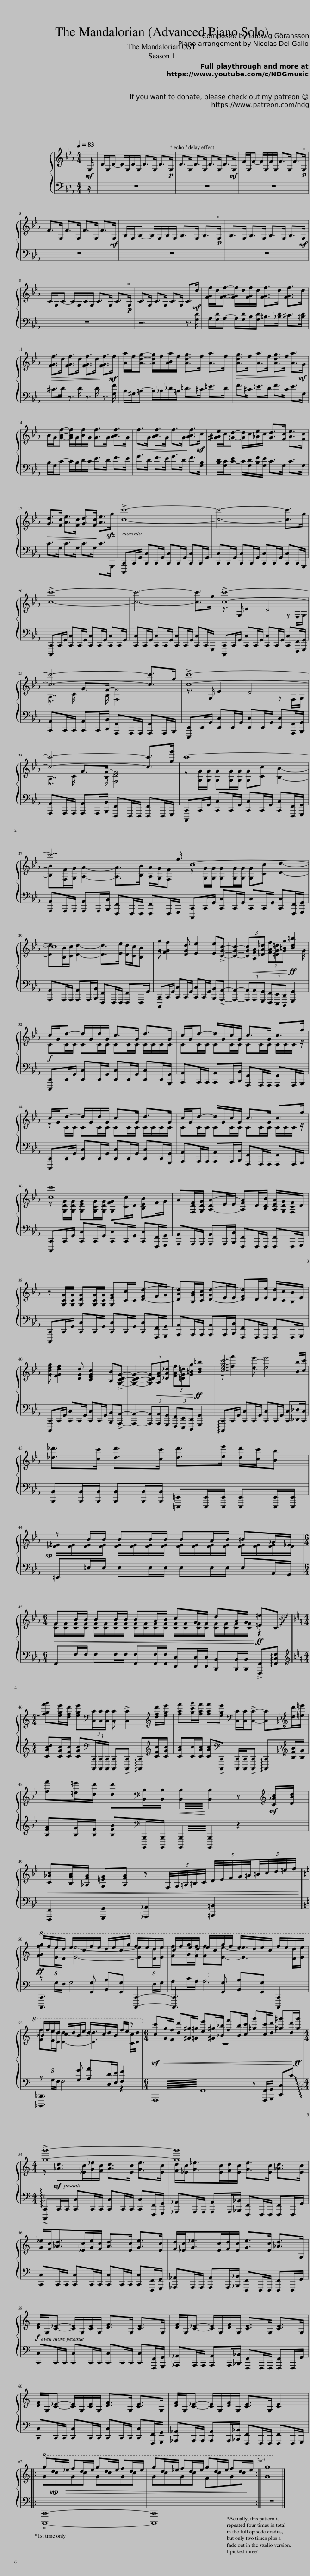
X:1
%%score { ( 1 3 4 ) | ( 2 5 ) }
L:1/8
Q:1/4=83
M:4/4
I:linebreak $
K:Eb
V:1 treble
V:3 treble
V:4 treble
V:2 bass
V:5 bass
V:1
!mf! G,/ | D/G,/D- D/G,/D/G,/ D>G, D>!p!G, | D>G, D>G, D>G, D>!mf!G, | F/G,/F- F/G,/F/G,/ F>G, F>!p!G, |$ F>G, F>G, F>G, F>!mf!G, | %5
 B,/G,/B,- B,/G,/B,/G,/ B,>G, B,>!p!G, | B,>G, B,>G, B,>G, B,>!mf!G, |$ C/G,/C- C/G,/C/G,/ C>G, C>!p!G, | C>G, C>G, C>G, C>!mf!d | [FGf]/d/[FGf]- [FGf]/d/[FGf]/d/ [FGf]>d [FGf]>d |$ %10
!>(! [FGf]>d [FGf]>d [FGf]>d!>)! [FGf]>!mf!f | [Aa]/f/[Adg]- [Adg]/f/[ABa]/f/ [Adg]>f [Aa]>f |!>(! [Adg]>f [Aa]>f [Adg]>f!>)! [Aa]>!mf!G |$ B/G/[GBf]- [GBf]/G/[Bf]/G/ [Gf]>G [ABf]>G |!>(! f>G [ABf]>G f>G!>)! [ABf]>!mf!c | %15
 [^G=Ae]/c/[=Gd]- [Gd]/c/[_Ae]/c/ [Gd]>[Fc] [Ae]>[Fc] |$!>(! [Gd]>[Fc] [Ae]>[Fc] [Gd]>[Fc]!>)! [Ae]>!sfz!g | !>![cc']8- | [cc']6- [cc']>g |$ !>![cc']8- | %20
 [cc']6- [cc']>g | !>![cc']8- |$ [cc']6- [cc']>g | !>![cc']8- |$ [cc']6- [cc']>[gg'] | %25
 c'8- |$ c'15/2 g/ | c8- |$ c8 | [Gg] [FGf]2 [DGd] [Ee]2 [Ee]!>![CGc]- | %30
 [CGc]2- (3[CGc]!<(![A,FA][_DA_d] (3[FAf][=DG=d][G=Bg]!<)!!ff! [Bd=b]2 |$!f! c/G/d- d/G/d/G/ c>G d>G | c/G/d- d/G/c/G/ c>G c>g |$ c/G/d- d/G/d/G/ c>G d>G | c/G/d- d/G/c/G/ c>G c>g |$ %35
 [cc']8 | A[F,DF]/[G,DG]/ [A,-DA-]E/E/ [A,FA]D/[B,DB]/ [A,EA]/[G,DG]/[F,CF]/D/ |$ z [G,CG]/[G,CG]/ [G,DG][G,CG]/[G,CG]/ [G,EG][Cc]/C/ [D-Fd-]F/G/ | [DAd][B,GB]/[CGc]/ [D-Gd-]E/E/ [DFd]D/[Ee]/ [Dd]/[Cc]/[B,B]/E/ |$ [Gceg] [FGdf]2 [DGd] [CEGc]2 [B,B]!>![G,CDG]- | %40
 [G,CDG]2- (3[G,CDG]!<(![A,FA][_DA_d] (3[FAf][=DG=d][G=Bg]!<)!!ff! [Bd=b]2 | [cegc']7 [Bb]/[cc']/ |$ [_d_d']>[cc'] [dd']>[cc'] [dd']>[ee'] [dd']/[cc']/[Bb] |$ z B/B/ BB/B/ BA/B/ =B_G/_E/ |$[M:6/4]!<(! FB/B/ BB/B/ BA/B/ cG/F/ dA/G/!<)!!ff! [=E=e]!~(!C ||$ %45
[K:C][M:4/4] !~)![fgf'g'][ege']/[dfd']/ [ege'][K:bass](3[C,C]/[C,C]/[C,C]/ [C,C] !>![C,C]2[K:treble] [dfd']/[ege']/ | [faf'][gc'g']/[faf']/ [faf'][ege'][K:bass] [C,C]/[C,C]/!>![C,C]- [C,C][K:treble][dd']/[=e=e']/ |$ [ff'][=e=e']/[dd']/ [dd'][K:bass][_B,,_B,]/[B,,B,]/!<(! !///-![B,,B,]!<)! [B,,B,] z[K:treble]!mf! [C_Ac]/[D_Bd]/ |$!<(! [C_Ac][_B,G_B]/[_A,FA]/ [G,=EG][A,FA] z (5:4:5F,/4G,/4=A,/4=B,/4C/4 (5:4:5D/4E/4F/4G/4=A/4(5:4:5=B/4c/4d/4=e/4f/4!<)! ||$[K:C]!ff!!8va(! [fgf'g'][ee']/[dd']/ [ee']4- [ee'][dd']/[ee']/ | %50
 [ff'][gg']/[ff']/ [ff'][ee']- [ee']3 [dd']/[ee']/ |$ [ff'][ee']/[dd']/ [dd']2- [dd']3 [cc']/[dd']/!8va)! |[M:6/4]!mf! [cc']!<(![Gg]/[Ff]/ [dd'][^G^g]/[=G=g]/ [ee'][^G^g]/[_B_b]/ [ff'][Bb]/[cc']/ [=gg'][cc']/[dd']/ [^g^g'][dd']/!<)!!ff![gg']/ |$[M:4/4] !>![gg']8- | [gg']8 |$ %55
 [G_e]/[Fc]<[_Ad][_Ec]/[Ge]/[Fc]/ [Ad]>[Ec] [Ge]>[Ec] | [Fd]/[_Ec]<[G_e][Ec]/[Fd]/[Ec]/ [Ge]>[Ec] [_Ad]>G, |$!f! [DF]/G,/[C_E]- [CE]/G,/[CE]/G,/ [DF]>G, [CE]>G, | [DF]/G,/[C_E]- [CE]/G,/[DF]/G,/ [CE]>G, [CE]>G, |$ [DF]/G,/[C_E]- [CE]/G,/[CE]/G,/ [DF]>G, [CE]>G, | %60
 [DF]/G,/[C_E]- [CE]/G,/[DF]/G,/ [CE]>G, [CE]2 |:$!8va(! g'!mp!d'/!>(!_e'/ f'd'/e'/ g'd'/e'/ f'd'/e'/ | g'd'/_e'/ f'd'/e'/ g'd'/e'/ f'd'/!>)!e'/ :| [gg']8!8va)! |] %64
V:2
 z/ | z8 | z8 | z8 |$ z8 | %5
 z8 | z8 |$ z8 | z6 z3/2 [G,D]/ | A,/[G,D]/A,- A,/[G,D]/B,/[G,D]/ =B,>[_B,D] ^C>[=B,D] |$ %10
 ^C>D z3/2 D/ z3/2 D/ z3/2 [G,F]/ | B,/^G,/=B,- B,/_B,/_D/=B,/ =D>^C =E>D | F>^C =E>D F>C E>G, |$ B,/G,/C- C/B,/D/C/ E>D F>E | G>D F>E G>D F>[G,B,] | %15
 [B,D]/[G,C]/[C-E] C/[G,D]/[B,F]/[G,E]/ C>G, C>G, |$ C>G, C>G, C>G, C>G,,, | [C,,,C,,]C,,/G,,/ [C,,C,]C,,/G,,/ [C,,C,]C,,/G,,/ [C,,C,]C,,/G,,/ | [C,,C,]C,,/G,,/ [C,,C,]C,,/G,,/ [C,,C,]C,,/G,,/ [C,,C,]C,,/G,,,/ |$ [C,,,C,,]C,,/G,,/ [C,,C,]C,,/G,,/ [C,,C,]C,,/G,,/ [C,,C,]C,,/G,,/ | %20
 [C,,C,]C,,/G,,/ [C,,C,]C,,/G,,/ [C,,C,]C,,/G,,/ [C,,C,]C,,/G,,,/ | [C,,,C,,]C,,/G,,/ [C,,C,]C,,/G,,/ [C,,C,]C,,/G,,/ [C,,C,][F,,,F,,]/[G,,,G,,]/ |$ [A,,,A,,]A,,,/A,,,/ [A,,,A,,]A,,,/[B,,,B,,]/ [F,,,F,,]F,,,/F,,,/ [F,,,F,,]F,,,/G,,,/ | [C,,,C,,]C,,/G,,/ [C,,C,]C,,/G,,/ [C,,C,]C,,/G,,/ [C,,C,][F,,,F,,]/[G,,,G,,]/ |$ [A,,,A,,]A,,,/A,,,/ [A,,,A,,]A,,,/[B,,,B,,]/ [F,,,F,,]F,,,/F,,,/ [F,,,F,,]F,,,/G,,,/ | %25
 [C,,,C,,]C,,/G,,/ [C,,C,]C,,/G,,/ [C,,C,]C,,/G,,/ [C,,C,][F,,,F,,]/[G,,,G,,]/ |$ [A,,,A,,]A,,,/A,,,/ [A,,,A,,]A,,,/[B,,,B,,]/ [F,,,F,,]F,,,/F,,,/ [F,,,F,,]F,,,/G,,,/ | [C,,,C,,]C,,/G,,/ [C,,C,]C,,/G,,/ [C,,C,]C,,/G,,/ [C,,C,][F,,,F,,]/[G,,,G,,]/ |$ [A,,,A,,]A,,,/A,,,/ [A,,,A,,]A,,,/[B,,,B,,]/ [F,,,F,,]F,,,/F,,,/ [F,,,F,,]F,,,/G,,/ | [C,,,C,,]C,,/G,,/ [C,,C,]C,,/G,,/ [C,,C,]C,,/G,,/ [B,,,B,,]!>![A,,,A,,]- | %30
 [A,,,A,,]2- (3[A,,,A,,][A,,,A,,][G,,,G,,] (3[F,,,F,,][E,,,E,,][D,,,D,,] [G,,,G,,]2 |$ [C,,,C,,]C,,/G,,/ [C,,C,]C,,/G,,/ [C,,C,]C,,/G,,/ [C,,C,]C,,/[G,,,G,,]/ | [A,,,A,,]A,,,/A,,,/ [A,,,A,,]A,,,/[B,,,B,,]/ [F,,,F,,]F,,,/F,,,/ [F,,,F,,]F,,,/G,,,/ |$ [C,,,C,,]C,,/G,,/ [C,,C,]C,,/G,,/ [C,,C,]C,,/G,,/ [C,,C,]C,,/[G,,,G,,]/ | [A,,,A,,]A,,,/A,,,/ [A,,,A,,]A,,,/[B,,,B,,]/ [F,,,F,,]F,,,/F,,,/ [F,,,F,,]F,,,/G,,,/ |$ %35
 [C,,,C,,]C,,/G,,/ [C,,C,]C,,/G,,/ [C,,C,]C,,/G,,/ [C,,C,][F,,,F,,]/[G,,,G,,]/ | [A,,,A,,]A,,,/A,,,/ [A,,,A,,]A,,,/[B,,,B,,]/ [F,,,F,,]F,,,/F,,,/ [F,,,F,,]F,,,/G,,,/ |$ [C,,,C,,]C,,/G,,/ [C,,C,]C,,/G,,/ [C,,C,]C,,/G,,/ [C,,C,][F,,,F,,]/[G,,,G,,]/ | [A,,,A,,]A,,,/A,,,/ [A,,,A,,]A,,,/[B,,,B,,]/ [F,,,F,,]F,,,/F,,,/ [F,,,F,,]F,,,/G,,,/ |$ [C,,,C,,]C,,/G,,/ [C,,C,]C,,/G,,/ [C,,C,]C,,/G,,/ [B,,,B,,]!>![A,,,A,,]- | %40
 [A,,,A,,]2- (3[A,,,A,,][A,,,A,,][G,,,G,,] (3[F,,,F,,][E,,,E,,][D,,,D,,] [G,,,G,,]2 | !arpeggio![C,,,C,,]C,,/G,,/ [C,,C,]C,,/G,,/ [C,,C,]C,,/G,,/ [C,,C,][_D,,_D,]/[C,,C,]/ |$ [B,,,B,,][B,,,B,,]/[B,,,B,,]/ [B,,,B,,][B,,,B,,]/[B,,,B,,]/ [=E,,,=E,,][E,,,E,,]/[E,,,E,,]/ [E,,,E,,][E,,,E,,]/[E,,,E,,]/ |$ =E,,=E,/E,/ E,E,/E,/ E,E,/E,/ E,A,,/G,,/ |$[M:6/4] F,,F,/F,/ F,F,/F,/ [F,,F,][F,,F,]/[F,,F,]/ [D,,D,][D,,D,]/[D,,D,]/ [B,,,B,,][B,,,B,,]/[B,,,B,,]/ !>![F,,,F,,]!arpeggio![F,,C,F,] ||$ %45
[K:C][M:4/4][K:treble] [CAcd][CGc]/[CFc]/ [CGc][K:bass](3[C,,,C,,]/[C,,,C,,]/[C,,,C,,]/ [C,,,C,,]!>![C,,,C,,] !arpeggio![C,,,C,,][K:treble][CFc]/[CGc]/ | [CAc][Cc]/[CAc]/ [CAc][K:bass]!>![C,,,C,,] [C,,,C,,]/[C,,,C,,]/!>![C,,,C,,] !arpeggio![C,,,C,,][K:treble][_B,F_B]/[B,G]/ |$ [_B,FA][B,G]/[B,F]/ [B,F_B][K:bass][_B,,,,_B,,,]/[B,,,,B,,,]/ !///-![B,,,,B,,,] [B,,,,B,,,] z2 |$ [F,,,F,,]2 [G,,,G,,]2 [_A,,,_A,,]2 [=B,,,=B,,]2 ||$[K:C] [C,,,C,,]3!8va(! [G,,G,]!8va)! [B,,B,][G,,G,] [C,,,C,,]2-!8va(! | %50
 [C,,C,]3!8va)! [G,,G,] [B,,B,][G,,G,] [C,,,C,,]2 |$ [_B,,,,_B,,,]3!8va(! [G,G]!8va)! [A,A][D,D]/[E,E]/ [F,F]2 |[M:6/4] !////-!F,,,4 F,,4 z [F,,,F,,]/[G,,,G,,]/ [C,,C,]!~(!C |$[M:4/4] !>!!~)![C,,,C,,]C,,/C,,/ [C,,C,]C,,/C,,/ [C,,C,]C,,/C,,/ [C,,C,][F,,,F,,]/[G,,,G,,]/ | [_A,,,_A,,]A,,,/A,,,/ [A,,,A,,]A,,,/[_B,,,_B,,]/ [F,,,F,,]F,,,/F,,,/ [F,,,F,,]F,,,/G,,/ |$ %55
 [C,,C,]C,,/C,,/ [C,,C,]C,,/C,,/ [C,,C,]C,,/C,,/ [C,,C,][F,,,F,,]/[G,,,G,,]/ | [_A,,,_A,,]A,,,/A,,,/ [A,,,A,,]A,,,/[_B,,,_B,,]/ [F,,,F,,]F,,,/F,,,/ [F,,,F,,]F,,,/G,,/ |$ [C,,C,]C,,/C,,/ [C,,C,]C,,/C,,/ [C,,C,]C,,/C,,/ [C,,C,][F,,,F,,]/[G,,,G,,]/ | [_A,,,_A,,]A,,,/A,,,/ [A,,,A,,]A,,,/[_B,,,_B,,]/ [F,,,F,,]F,,,/F,,,/ [F,,,F,,]F,,,/G,,/ |$ [C,,C,]C,,/C,,/ [C,,C,]C,,/C,,/ [C,,C,]C,,/C,,/ [C,,C,][F,,,F,,]/[G,,,G,,]/ | %60
 [_A,,,_A,,]A,,,/A,,,/ [A,,,A,,]A,,,/[_B,,,_B,,]/ [F,,,F,,]F,,,/F,,,/ [F,,,F,,]F,,,/G,,,/ |:$ [C,,,C,,]8- | [C,,,C,,]8 :| z8 |] %64
V:3
 x/ | x8 | x8 | x8 |$ x8 | %5
 x8 | x8 |$ x8 | x8 | x8 |$ %10
 x8 | x8 | x8 |$ x8 | x8 | %15
 x8 |$ x8 | x8 | x8 |$ x8 | %20
 x8 | z3/2 G,/ E2 D4 |$ z3/2 C/ G>F- F4 | z3/2 G,/ E2 D4 |$ z3/2 C/ G>F- [DF]4 | %25
 z [G,G]/[G,G]/ [G,G][G,G]/[G,G]/ [G,G][Cc] [B,B]2- |$ [B,B][F,F]/[G,G]/ [A,A]2- [A,A]>[B,B] [A,A]/[G,G]/[F,F] | z [G,G]/[G,G]/ [G,G][G,G]/[G,G]/ [G,G][Cc] [Dd]2- |$ [Dd][B,B]/[Cc]/ [Dd]2- [Dd]>[Ee] [Dd]/[Cc]/[B,B] | x8 | %30
 x15/2 G/ |$ CC/C/ CC/C/ CC/C/ C/C/C/C/ | CC/C/ CC/C/ CC/C/ C/C/C/ z/ |$ z C/C/ CC/C/ CC/C/ C/C/C/C/ | CC/C/ CC/C/ CC/C/ C/C/C/ z/ |$ %35
 z [G,DG]/[G,DG]/ [G,EG][G,CG]/[G,DG]/ [G,FG][Cc]/D/ [B,EB]F/G/ | x8 |$ x8 | x8 |$ x8 | %40
 x8 | z [ff']2 [ee']- [ee']4 |$ x8 |$ [_D=E]/[DE]/[DE]/[DE]/ [DE]/[DE]/[DE]/[DE]/ [DE]/[DE]/[DE]/[DE]/ [DE]/[DE]/[DE]/D/ |$[M:6/4] [CF]/[CF]/[CF]/[CF]/ [CF]/[CF]/[CF]/[CF]/ [CF]/[CF]/[CF]/[CF]/ [CF]/[CF]/[CF]/[CF]/ [CF]/[CF]/[CF]/[CF]/ z2 ||$ %45
[K:C][M:4/4] x3[K:bass] x4[K:treble] x | x4[K:bass] x3[K:treble] x |$ x3[K:bass] x4[K:treble] x |$ x8 ||$[K:C]!8va(! g'/f'/e'/d'/ e'/c'/f'/e'/ d'/e'/c'/g'/ f'/e'/d'/e'/ | %50
 c'/f'/e'/d'/ e'/c'/g'/f'/ e'/d'/e'/c'/ f'/e'/d'/e'/ |$ _b/f'/e'/d'/ c'/d'/b/e'/ d'/c'/d'/b/ f'/e'/ z!8va)! |[M:6/4] z12 |$[M:4/4] z!mf! [_Ad]>[_Ec][G_e]/[Fc]/ [Ad]>[Ec] [Ge]>[Ec] | [Fd]/[_Ec]<[G_e][Ec]/[Fd]/[Ec]/ [Ge]>[Ec] [_Ad]>[Ec] |$ %55
 x8 | x8 |$ x8 | x8 |$ x8 | %60
 x8 |:$!8va(! gc'gc' gc'gc' | gc'gc' fc'gc' :| x8!8va)! |] %64
V:4
 x/ | x8 | x8 | x8 |$ x8 | %5
 x8 | x8 |$ x8 | x8 | x8 |$ %10
 x8 | x8 | x8 |$ x8 | x8 | %15
 x8 |$ x8 | x8 | x8 |$ x8 | %20
 x8 | x6 z F,/G,/ |$ A,7/2 B,/ F,4 | x6 z F,/G,/ |$ A,7/2 B,/ F,4 | %25
 x8 |$ x8 | x8 |$ x8 | x8 | %30
 x8 |$ x8 | x8 |$ x8 | x8 |$ %35
 x8 | x8 |$ x8 | x8 |$ x8 | %40
 x8 | x8 |$ x8 |$ x8 |$[M:6/4] x12 ||$ %45
[K:C][M:4/4] x3[K:bass] x4[K:treble] x | x4[K:bass] x3[K:treble] x |$ x3[K:bass] x4[K:treble] x |$ x8 ||$[K:C]!8va(! x8 | %50
 x8 |$ x8!8va)! |[M:6/4] x12 |$[M:4/4] x8 | x8 |$ %55
 x8 | x8 |$ x8 | x8 |$ x8 | %60
 x8 |:$!8va(! x8 | x8 :| x8!8va)! |] %64
V:5
 x/ | x8 | x8 | x8 |$ x8 | %5
 x8 | x8 |$ x8 | x8 | x8 |$ %10
 x8 | x8 | x8 |$ x8 | x8 | %15
 x8 |$ x8 | x8 | x8 |$ x8 | %20
 x8 | x8 |$ x8 | x8 |$ x8 | %25
 x8 |$ x8 | x8 |$ x8 | x8 | %30
 x8 |$ x8 | x8 |$ x8 | x8 |$ %35
 x8 | x8 |$ x8 | x8 |$ x8 | %40
 x8 | x8 |$ x8 |$ x8 |$[M:6/4] x12 ||$ %45
[K:C][M:4/4][K:treble] x3[K:bass] x4[K:treble] x | x3[K:bass] x4[K:treble] x |$ x3[K:bass] x5 |$ x8 ||$[K:C] z!8va(! G/F/ G4!8va)! x!8va(! F/G/ | %50
 Ac/A/ A6!8va)! |$ z!8va(! G/F/ F4!8va)! z2 |[M:6/4] x12 |$[M:4/4] x8 | x8 |$ %55
 x8 | x8 |$ x8 | x8 |$ x8 | %60
 x8 |:$ x8 | x8 :| x8 |] %64
